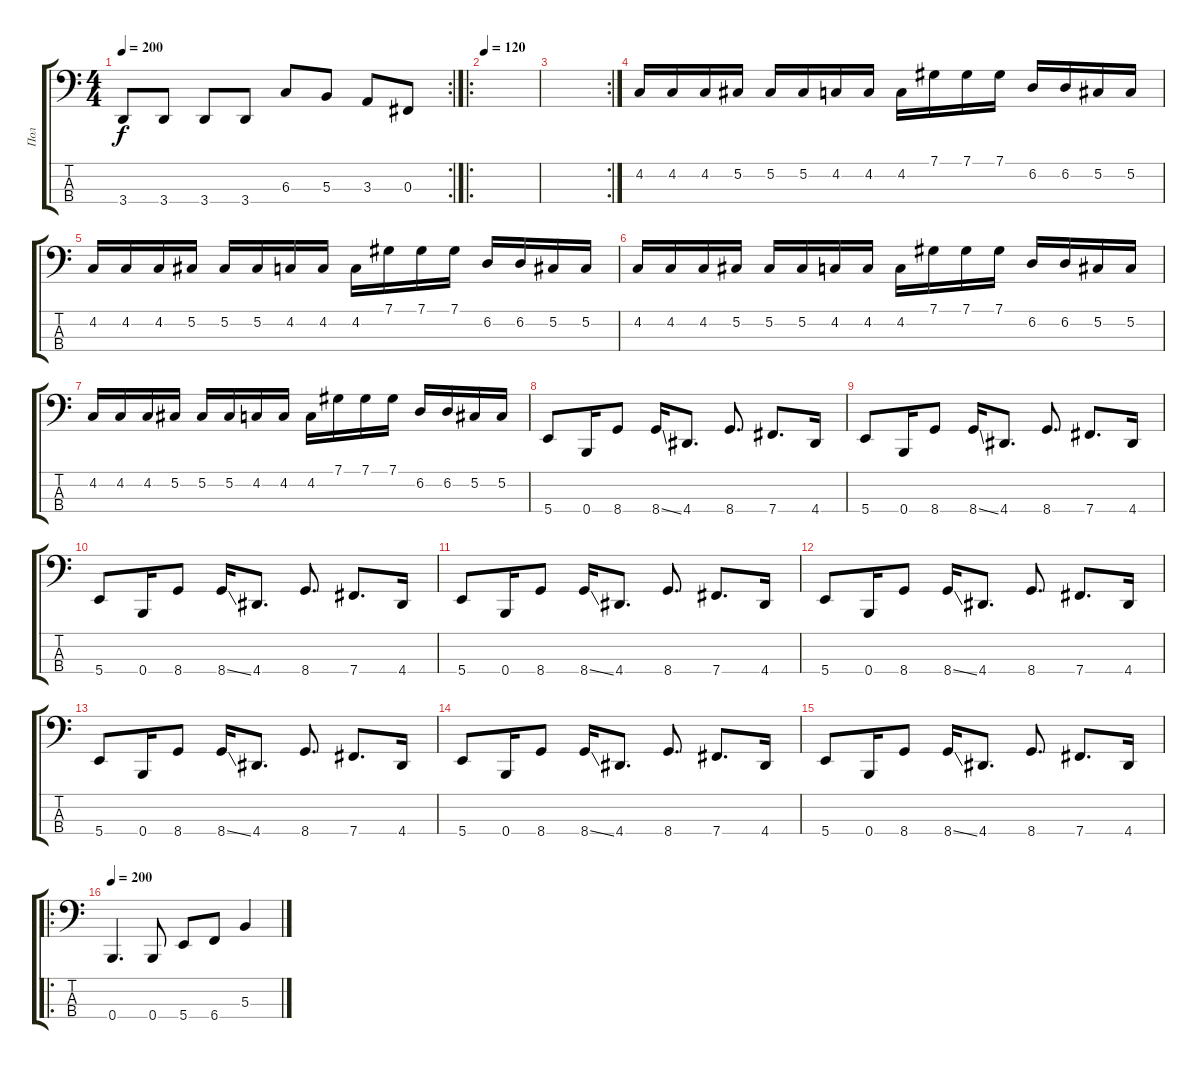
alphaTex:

\track ("Пол" "Пол") {instrument electricbassfinger}
\staff {score tabs}
\tuning (Db2 Ab1 Gb1 B0) {hide}
\rc 2
\ts (4 4)
\tempo 200
\clef f4
\ks c
3.4{t}.8{dy f} 3.4.8 3.4.8 3.4.8 6.3.8 5.3.8 3.3.8 0.3.8 |
\ro
\tempo 120
|
\rc 2
|
4.2.16 4.2.16 4.2.16 5.2.16 5.2.16 5.2.16 4.2.16 4.2.16 4.2.16 7.1.16 7.1.16 7.1.16 6.2.16 6.2.16 5.2.16 5.2.16 |
4.2.16 4.2.16 4.2.16 5.2.16 5.2.16 5.2.16 4.2.16 4.2.16 4.2.16 7.1.16 7.1.16 7.1.16 6.2.16 6.2.16 5.2.16 5.2.16 |
4.2.16 4.2.16 4.2.16 5.2.16 5.2.16 5.2.16 4.2.16 4.2.16 4.2.16 7.1.16 7.1.16 7.1.16 6.2.16 6.2.16 5.2.16 5.2.16 |
4.2.16 4.2.16 4.2.16 5.2.16 5.2.16 5.2.16 4.2.16 4.2.16 4.2.16 7.1.16 7.1.16 7.1.16 6.2.16 6.2.16 5.2.16 5.2.16 |
5.4.8 0.4.16 8.4.8 8.4{ss}.16 4.4.8{d} 8.4.8{d} 7.4.8{d} 4.4.16 |
5.4.8 0.4.16 8.4.8 8.4{ss}.16 4.4.8{d} 8.4.8{d} 7.4.8{d} 4.4.16 |
5.4.8 0.4.16 8.4.8 8.4{ss}.16 4.4.8{d} 8.4.8{d} 7.4.8{d} 4.4.16 |
5.4.8 0.4.16 8.4.8 8.4{ss}.16 4.4.8{d} 8.4.8{d} 7.4.8{d} 4.4.16 |
5.4.8 0.4.16 8.4.8 8.4{ss}.16 4.4.8{d} 8.4.8{d} 7.4.8{d} 4.4.16 |
5.4.8 0.4.16 8.4.8 8.4{ss}.16 4.4.8{d} 8.4.8{d} 7.4.8{d} 4.4.16 |
5.4.8 0.4.16 8.4.8 8.4{ss}.16 4.4.8{d} 8.4.8{d} 7.4.8{d} 4.4.16 |
5.4.8 0.4.16 8.4.8 8.4{ss}.16 4.4.8{d} 8.4.8{d} 7.4.8{d} 4.4.16 |
\ro
\tempo 200
0.4.4{d} 0.4.8 5.4.8 6.4.8 5.3.4
